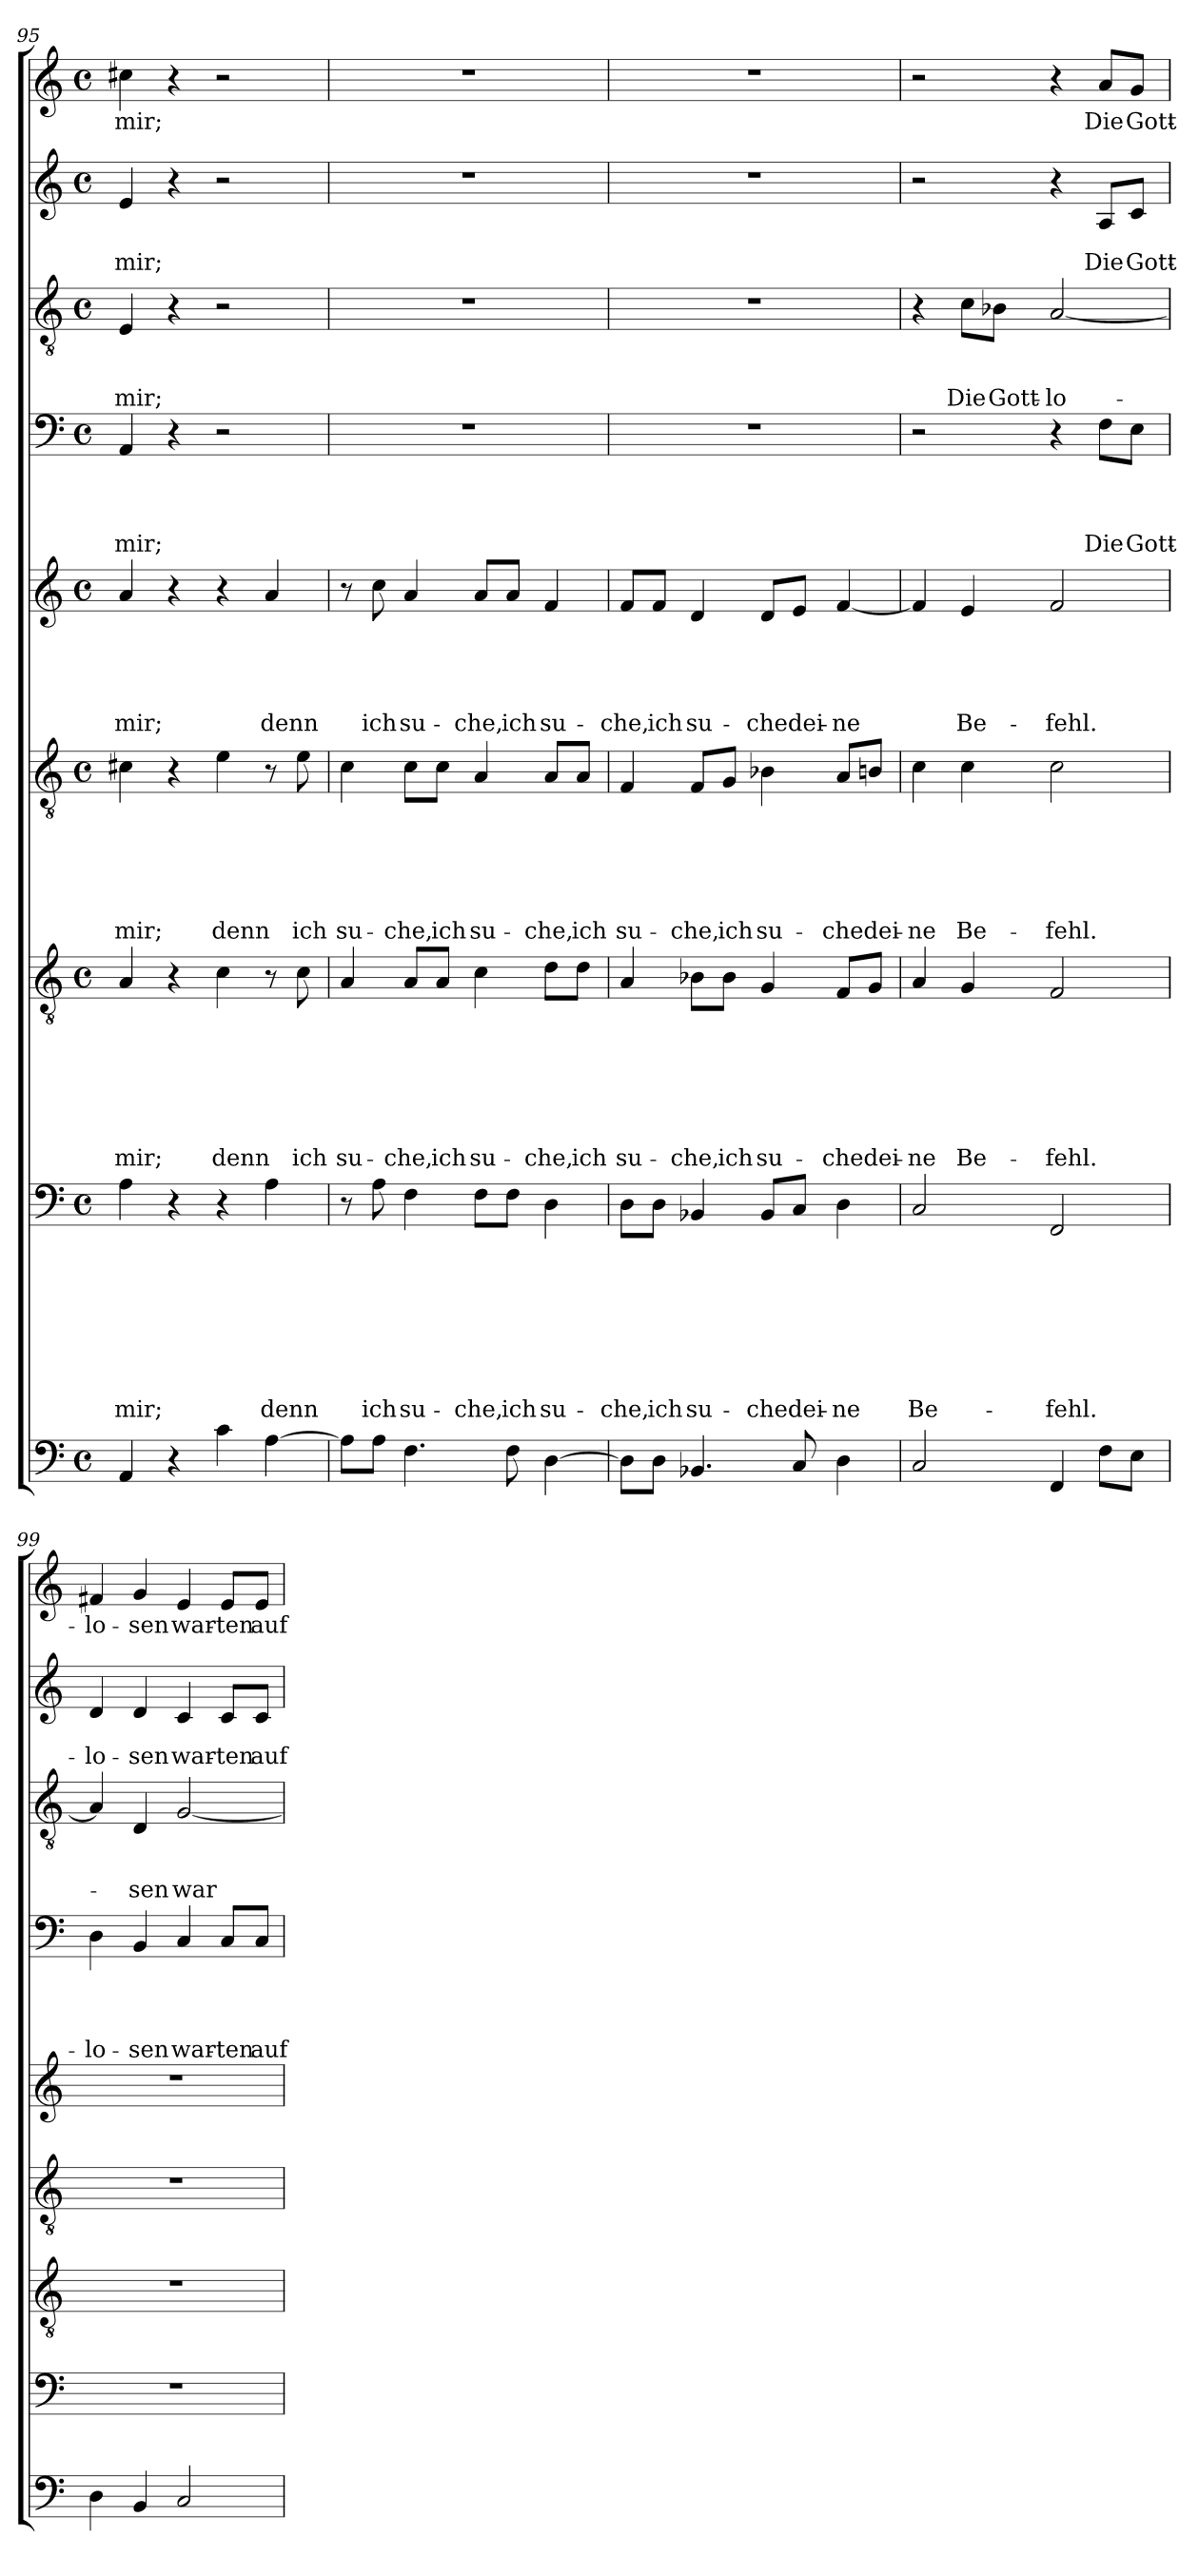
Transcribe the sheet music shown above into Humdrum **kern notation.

**kern	**kern	**text	**text	**text	**text	**text	**text	**text	**text	**kern	**text	**text	**text	**text	**text	**text	**text	**kern	**text	**text	**text	**text	**text	**text	**kern	**text	**text	**text	**text	**text	**kern	**text	**text	**text	**text	**kern	**text	**text	**text	**kern	**text	**text	**kern	**text
*part9	*part8	*part8	*part8	*part8	*part8	*part8	*part8	*part8	*part8	*part7	*part7	*part7	*part7	*part7	*part7	*part7	*part7	*part6	*part6	*part6	*part6	*part6	*part6	*part6	*part5	*part5	*part5	*part5	*part5	*part5	*part4	*part4	*part4	*part4	*part4	*part3	*part3	*part3	*part3	*part2	*part2	*part2	*part1	*part1
*staff9	*staff8	*staff8	*staff8	*staff8	*staff8	*staff8	*staff8	*staff8	*staff8	*staff7	*staff7	*staff7	*staff7	*staff7	*staff7	*staff7	*staff7	*staff6	*staff6	*staff6	*staff6	*staff6	*staff6	*staff6	*staff5	*staff5	*staff5	*staff5	*staff5	*staff5	*staff4	*staff4	*staff4	*staff4	*staff4	*staff3	*staff3	*staff3	*staff3	*staff2	*staff2	*staff2	*staff1	*staff1
*clefF4	*clefF4	*	*	*	*	*	*	*	*	*clefGv2	*	*	*	*	*	*	*	*clefGv2	*	*	*	*	*	*	*clefG2	*	*	*	*	*	*clefF4	*	*	*	*	*clefGv2	*	*	*	*clefG2	*	*	*clefG2	*
*k[]	*k[]	*	*	*	*	*	*	*	*	*k[]	*	*	*	*	*	*	*	*k[]	*	*	*	*	*	*	*k[]	*	*	*	*	*	*k[]	*	*	*	*	*k[]	*	*	*	*k[]	*	*	*k[]	*
*C:	*C:	*	*	*	*	*	*	*	*	*C:	*	*	*	*	*	*	*	*C:	*	*	*	*	*	*	*C:	*	*	*	*	*	*C:	*	*	*	*	*C:	*	*	*	*C:	*	*	*C:	*
*M4/4	*M4/4	*	*	*	*	*	*	*	*	*M4/4	*	*	*	*	*	*	*	*M4/4	*	*	*	*	*	*	*M4/4	*	*	*	*	*	*M4/4	*	*	*	*	*M4/4	*	*	*	*M4/4	*	*	*M4/4	*
*met(c)	*met(c)	*	*	*	*	*	*	*	*	*met(c)	*	*	*	*	*	*	*	*met(c)	*	*	*	*	*	*	*met(c)	*	*	*	*	*	*met(c)	*	*	*	*	*met(c)	*	*	*	*met(c)	*	*	*met(c)	*
=95	=95	=95	=95	=95	=95	=95	=95	=95	=95	=95	=95	=95	=95	=95	=95	=95	=95	=95	=95	=95	=95	=95	=95	=95	=95	=95	=95	=95	=95	=95	=95	=95	=95	=95	=95	=95	=95	=95	=95	=95	=95	=95	=95	=95
!	!	!	!	!	!	!	!	!	!LO:LY:b	!	!	!	!	!	!	!	!LO:LY:b	!	!	!	!	!	!	!LO:LY:b	!	!	!	!	!	!LO:LY:b	!	!	!	!	!LO:LY:b	!	!	!	!LO:LY:b	!	!	!LO:LY:b	!	!LO:LY:b
4AA/	4A\	.	.	.	.	.	.	.	mir;	4A/	.	.	.	.	.	.	mir;	4c#X\	.	.	.	.	.	mir;	4a/	.	.	.	.	mir;	4AA/	.	.	.	mir;	4E/	.	.	mir;	4e/	.	mir;	4cc#X\	mir;
4r	4r	.	.	.	.	.	.	.	.	4r	.	.	.	.	.	.	.	4r	.	.	.	.	.	.	4r	.	.	.	.	.	4r	.	.	.	.	4r	.	.	.	4r	.	.	4r	.
!	!	!	!	!	!	!	!	!	!	!	!	!	!	!	!	!	!LO:LY:b	!	!	!	!	!	!	!LO:LY:b	!	!	!	!	!	!	!	!	!	!	!	!	!	!	!	!	!	!	!	!
4c\	4r	.	.	.	.	.	.	.	.	4c\	.	.	.	.	.	.	denn	4e\	.	.	.	.	.	denn	4r	.	.	.	.	.	2r	.	.	.	.	2r	.	.	.	2r	.	.	2r	.
!	!	!	!	!	!	!	!	!	!LO:LY:b	!	!	!	!	!	!	!	!	!	!	!	!	!	!	!	!	!	!	!	!	!LO:LY:b	!	!	!	!	!	!	!	!	!	!	!	!	!	!
[4A\	4A\	.	.	.	.	.	.	.	denn	8r	.	.	.	.	.	.	.	8r	.	.	.	.	.	.	4a/	.	.	.	.	denn	.	.	.	.	.	.	.	.	.	.	.	.	.	.
!	!	!	!	!	!	!	!	!	!	!	!	!	!	!	!	!	!LO:LY:b	!	!	!	!	!	!	!LO:LY:b	!	!	!	!	!	!	!	!	!	!	!	!	!	!	!	!	!	!	!	!
.	.	.	.	.	.	.	.	.	.	8c\	.	.	.	.	.	.	ich	8e\	.	.	.	.	.	ich	.	.	.	.	.	.	.	.	.	.	.	.	.	.	.	.	.	.	.	.
=96	=96	=96	=96	=96	=96	=96	=96	=96	=96	=96	=96	=96	=96	=96	=96	=96	=96	=96	=96	=96	=96	=96	=96	=96	=96	=96	=96	=96	=96	=96	=96	=96	=96	=96	=96	=96	=96	=96	=96	=96	=96	=96	=96	=96
!	!	!	!	!	!	!	!	!	!	!	!	!	!	!	!	!	!LO:LY:b	!	!	!	!	!	!	!LO:LY:b	!	!	!	!	!	!	!	!	!	!	!	!	!	!	!	!	!	!	!	!
8A\L]	8r	.	.	.	.	.	.	.	.	4A/	.	.	.	.	.	.	su-	4c\	.	.	.	.	.	su-	8r	.	.	.	.	.	1r	.	.	.	.	1r	.	.	.	1r	.	.	1r	.
!	!	!	!	!	!	!	!	!	!LO:LY:b	!	!	!	!	!	!	!	!	!	!	!	!	!	!	!	!	!	!	!	!	!LO:LY:b	!	!	!	!	!	!	!	!	!	!	!	!	!	!
8A\J	8A\	.	.	.	.	.	.	.	ich	.	.	.	.	.	.	.	.	.	.	.	.	.	.	.	8cc\	.	.	.	.	ich	.	.	.	.	.	.	.	.	.	.	.	.	.	.
!	!	!	!	!	!	!	!	!	!LO:LY:b	!	!	!	!	!	!	!	!LO:LY:b	!	!	!	!	!	!	!LO:LY:b	!	!	!	!	!	!LO:LY:b	!	!	!	!	!	!	!	!	!	!	!	!	!	!
4.F\	4F\	.	.	.	.	.	.	.	su-	8A/L	.	.	.	.	.	.	-che,	8c\L	.	.	.	.	.	-che,	4a/	.	.	.	.	su-	.	.	.	.	.	.	.	.	.	.	.	.	.	.
!	!	!	!	!	!	!	!	!	!	!	!	!	!	!	!	!	!LO:LY:b	!	!	!	!	!	!	!LO:LY:b	!	!	!	!	!	!	!	!	!	!	!	!	!	!	!	!	!	!	!	!
.	.	.	.	.	.	.	.	.	.	8A/J	.	.	.	.	.	.	ich	8c\J	.	.	.	.	.	ich	.	.	.	.	.	.	.	.	.	.	.	.	.	.	.	.	.	.	.	.
!	!	!	!	!	!	!	!	!	!LO:LY:b	!	!	!	!	!	!	!	!LO:LY:b	!	!	!	!	!	!	!LO:LY:b	!	!	!	!	!	!LO:LY:b	!	!	!	!	!	!	!	!	!	!	!	!	!	!
.	8F\L	.	.	.	.	.	.	.	-che,	4c\	.	.	.	.	.	.	su-	4A/	.	.	.	.	.	su-	8a/L	.	.	.	.	-che,	.	.	.	.	.	.	.	.	.	.	.	.	.	.
!	!	!	!	!	!	!	!	!	!LO:LY:b	!	!	!	!	!	!	!	!	!	!	!	!	!	!	!	!	!	!	!	!	!LO:LY:b	!	!	!	!	!	!	!	!	!	!	!	!	!	!
8F\	8F\J	.	.	.	.	.	.	.	ich	.	.	.	.	.	.	.	.	.	.	.	.	.	.	.	8a/J	.	.	.	.	ich	.	.	.	.	.	.	.	.	.	.	.	.	.	.
!	!	!	!	!	!	!	!	!	!LO:LY:b	!	!	!	!	!	!	!	!LO:LY:b	!	!	!	!	!	!	!LO:LY:b	!	!	!	!	!	!LO:LY:b	!	!	!	!	!	!	!	!	!	!	!	!	!	!
[4D\	4D\	.	.	.	.	.	.	.	su-	8d\L	.	.	.	.	.	.	-che,	8A/L	.	.	.	.	.	-che,	4f/	.	.	.	.	su-	.	.	.	.	.	.	.	.	.	.	.	.	.	.
!	!	!	!	!	!	!	!	!	!	!	!	!	!	!	!	!	!LO:LY:b	!	!	!	!	!	!	!LO:LY:b	!	!	!	!	!	!	!	!	!	!	!	!	!	!	!	!	!	!	!	!
.	.	.	.	.	.	.	.	.	.	8d\J	.	.	.	.	.	.	ich	8A/J	.	.	.	.	.	ich	.	.	.	.	.	.	.	.	.	.	.	.	.	.	.	.	.	.	.	.
!!LO:PB:g=z
=97	=97	=97	=97	=97	=97	=97	=97	=97	=97	=97	=97	=97	=97	=97	=97	=97	=97	=97	=97	=97	=97	=97	=97	=97	=97	=97	=97	=97	=97	=97	=97	=97	=97	=97	=97	=97	=97	=97	=97	=97	=97	=97	=97	=97
!	!	!	!	!	!	!	!	!	!LO:LY:b	!	!	!	!	!	!	!	!LO:LY:b	!	!	!	!	!	!	!LO:LY:b	!	!	!	!	!	!LO:LY:b	!	!	!	!	!	!	!	!	!	!	!	!	!	!
8D\L]	8D\L	.	.	.	.	.	.	.	-che,	4A/	.	.	.	.	.	.	su-	4F/	.	.	.	.	.	su-	8f/L	.	.	.	.	-che,	1r	.	.	.	.	1r	.	.	.	1r	.	.	1r	.
!	!	!	!	!	!	!	!	!	!LO:LY:b	!	!	!	!	!	!	!	!	!	!	!	!	!	!	!	!	!	!	!	!	!LO:LY:b	!	!	!	!	!	!	!	!	!	!	!	!	!	!
8D\J	8D\J	.	.	.	.	.	.	.	ich	.	.	.	.	.	.	.	.	.	.	.	.	.	.	.	8f/J	.	.	.	.	ich	.	.	.	.	.	.	.	.	.	.	.	.	.	.
!	!	!	!	!	!	!	!	!	!LO:LY:b	!	!	!	!	!	!	!	!LO:LY:b	!	!	!	!	!	!	!LO:LY:b	!	!	!	!	!	!LO:LY:b	!	!	!	!	!	!	!	!	!	!	!	!	!	!
4.BB-X/	4BB-X/	.	.	.	.	.	.	.	su-	8B-X\L	.	.	.	.	.	.	-che,	8F/L	.	.	.	.	.	-che,	4d/	.	.	.	.	su-	.	.	.	.	.	.	.	.	.	.	.	.	.	.
!	!	!	!	!	!	!	!	!	!	!	!	!	!	!	!	!	!LO:LY:b	!	!	!	!	!	!	!LO:LY:b	!	!	!	!	!	!	!	!	!	!	!	!	!	!	!	!	!	!	!	!
.	.	.	.	.	.	.	.	.	.	8B-\J	.	.	.	.	.	.	ich	8G/J	.	.	.	.	.	ich	.	.	.	.	.	.	.	.	.	.	.	.	.	.	.	.	.	.	.	.
!	!	!	!	!	!	!	!	!	!LO:LY:b	!	!	!	!	!	!	!	!LO:LY:b	!	!	!	!	!	!	!LO:LY:b	!	!	!	!	!	!LO:LY:b	!	!	!	!	!	!	!	!	!	!	!	!	!	!
.	8BB-/L	.	.	.	.	.	.	.	-che	4G/	.	.	.	.	.	.	su-	4B-X\	.	.	.	.	.	su-	8d/L	.	.	.	.	-che	.	.	.	.	.	.	.	.	.	.	.	.	.	.
!	!	!	!	!	!	!	!	!	!LO:LY:b	!	!	!	!	!	!	!	!	!	!	!	!	!	!	!	!	!	!	!	!	!LO:LY:b	!	!	!	!	!	!	!	!	!	!	!	!	!	!
8C/	8C/J	.	.	.	.	.	.	.	dei-	.	.	.	.	.	.	.	.	.	.	.	.	.	.	.	8e/J	.	.	.	.	dei-	.	.	.	.	.	.	.	.	.	.	.	.	.	.
!	!	!	!	!	!	!	!	!	!LO:LY:b	!	!	!	!	!	!	!	!LO:LY:b	!	!	!	!	!	!	!LO:LY:b	!	!	!	!	!	!LO:LY:b	!	!	!	!	!	!	!	!	!	!	!	!	!	!
4D\	4D\	.	.	.	.	.	.	.	-ne	8F/L	.	.	.	.	.	.	-che	8A/L	.	.	.	.	.	-che	[4f/	.	.	.	.	-ne	.	.	.	.	.	.	.	.	.	.	.	.	.	.
!	!	!	!	!	!	!	!	!	!	!	!	!	!	!	!	!	!LO:LY:b	!	!	!	!	!	!	!LO:LY:b	!	!	!	!	!	!	!	!	!	!	!	!	!	!	!	!	!	!	!	!
.	.	.	.	.	.	.	.	.	.	8G/J	.	.	.	.	.	.	dei-	8Bn/J	.	.	.	.	.	dei-	.	.	.	.	.	.	.	.	.	.	.	.	.	.	.	.	.	.	.	.
=98	=98	=98	=98	=98	=98	=98	=98	=98	=98	=98	=98	=98	=98	=98	=98	=98	=98	=98	=98	=98	=98	=98	=98	=98	=98	=98	=98	=98	=98	=98	=98	=98	=98	=98	=98	=98	=98	=98	=98	=98	=98	=98	=98	=98
!	!	!	!	!	!	!	!	!	!LO:LY:b	!	!	!	!	!	!	!	!LO:LY:b	!	!	!	!	!	!	!LO:LY:b	!	!	!	!	!	!	!	!	!	!	!	!	!	!	!	!	!	!	!	!
2C/	2C/	.	.	.	.	.	.	.	Be-	4A/	.	.	.	.	.	.	-ne	4c\	.	.	.	.	.	-ne	4f/]	.	.	.	.	.	2r	.	.	.	.	4r	.	.	.	2r	.	.	2r	.
!	!	!	!	!	!	!	!	!	!	!	!	!	!	!	!	!	!LO:LY:b	!	!	!	!	!	!	!LO:LY:b	!	!	!	!	!	!LO:LY:b	!	!	!	!	!	!	!	!	!LO:LY:b	!	!	!	!	!
.	.	.	.	.	.	.	.	.	.	4G/	.	.	.	.	.	.	Be-	4c\	.	.	.	.	.	Be-	4e/	.	.	.	.	Be-	.	.	.	.	.	8c\L	.	.	Die	.	.	.	.	.
!	!	!	!	!	!	!	!	!	!	!	!	!	!	!	!	!	!	!	!	!	!	!	!	!	!	!	!	!	!	!	!	!	!	!	!	!	!	!	!LO:LY:b	!	!	!	!	!
.	.	.	.	.	.	.	.	.	.	.	.	.	.	.	.	.	.	.	.	.	.	.	.	.	.	.	.	.	.	.	.	.	.	.	.	8B-X\J	.	.	Gott-	.	.	.	.	.
!	!	!	!	!	!	!	!	!	!LO:LY:b	!	!	!	!	!	!	!	!LO:LY:b	!	!	!	!	!	!	!LO:LY:b	!	!	!	!	!	!LO:LY:b	!	!	!	!	!	!	!	!	!LO:LY:b	!	!	!	!	!
4FF/	2FF/	.	.	.	.	.	.	.	-fehl.	2F/	.	.	.	.	.	.	-fehl.	2c\	.	.	.	.	.	-fehl.	2f/	.	.	.	.	-fehl.	4r	.	.	.	.	[2A/	.	.	-lo-	4r	.	.	4r	.
!	!	!	!	!	!	!	!	!	!	!	!	!	!	!	!	!	!	!	!	!	!	!	!	!	!	!	!	!	!	!	!	!	!	!	!LO:LY:b	!	!	!	!	!	!	!LO:LY:b	!	!LO:LY:b
8F\L	.	.	.	.	.	.	.	.	.	.	.	.	.	.	.	.	.	.	.	.	.	.	.	.	.	.	.	.	.	.	8F\L	.	.	.	Die	.	.	.	.	8A/L	.	Die	8a/L	Die
!	!	!	!	!	!	!	!	!	!	!	!	!	!	!	!	!	!	!	!	!	!	!	!	!	!	!	!	!	!	!	!	!	!	!	!LO:LY:b	!	!	!	!	!	!	!LO:LY:b	!	!LO:LY:b
8E\J	.	.	.	.	.	.	.	.	.	.	.	.	.	.	.	.	.	.	.	.	.	.	.	.	.	.	.	.	.	.	8E\J	.	.	.	Gott-	.	.	.	.	8c/J	.	Gott-	8g/J	Gott-
=99	=99	=99	=99	=99	=99	=99	=99	=99	=99	=99	=99	=99	=99	=99	=99	=99	=99	=99	=99	=99	=99	=99	=99	=99	=99	=99	=99	=99	=99	=99	=99	=99	=99	=99	=99	=99	=99	=99	=99	=99	=99	=99	=99	=99
!	!	!	!	!	!	!	!	!	!	!	!	!	!	!	!	!	!	!	!	!	!	!	!	!	!	!	!	!	!	!	!	!	!	!	!LO:LY:b	!	!	!	!	!	!	!LO:LY:b	!	!LO:LY:b
4D\	1r	.	.	.	.	.	.	.	.	1r	.	.	.	.	.	.	.	1r	.	.	.	.	.	.	1r	.	.	.	.	.	4D\	.	.	.	-lo-	4A/]	.	.	.	4d/	.	-lo-	4f#X/	-lo-
!	!	!	!	!	!	!	!	!	!	!	!	!	!	!	!	!	!	!	!	!	!	!	!	!	!	!	!	!	!	!	!	!	!	!	!LO:LY:b	!	!	!	!LO:LY:b	!	!	!LO:LY:b	!	!LO:LY:b
4BB/	.	.	.	.	.	.	.	.	.	.	.	.	.	.	.	.	.	.	.	.	.	.	.	.	.	.	.	.	.	.	4BB/	.	.	.	-sen	4D/	.	.	-sen	4d/	.	-sen	4g/	-sen
!	!	!	!	!	!	!	!	!	!	!	!	!	!	!	!	!	!	!	!	!	!	!	!	!	!	!	!	!	!	!	!	!	!	!	!LO:LY:b	!	!	!	!LO:LY:b	!	!	!LO:LY:b	!	!LO:LY:b
2C/	.	.	.	.	.	.	.	.	.	.	.	.	.	.	.	.	.	.	.	.	.	.	.	.	.	.	.	.	.	.	4C/	.	.	.	war-	[2G/	.	.	war-	4c/	.	war-	4e/	war-
!	!	!	!	!	!	!	!	!	!	!	!	!	!	!	!	!	!	!	!	!	!	!	!	!	!	!	!	!	!	!	!	!	!	!	!LO:LY:b	!	!	!	!	!	!	!LO:LY:b	!	!LO:LY:b
.	.	.	.	.	.	.	.	.	.	.	.	.	.	.	.	.	.	.	.	.	.	.	.	.	.	.	.	.	.	.	8C/L	.	.	.	-ten	.	.	.	.	8c/L	.	-ten	8e/L	-ten
!	!	!	!	!	!	!	!	!	!	!	!	!	!	!	!	!	!	!	!	!	!	!	!	!	!	!	!	!	!	!	!	!	!	!	!LO:LY:b	!	!	!	!	!	!	!LO:LY:b	!	!LO:LY:b
.	.	.	.	.	.	.	.	.	.	.	.	.	.	.	.	.	.	.	.	.	.	.	.	.	.	.	.	.	.	.	8C/J	.	.	.	auf	.	.	.	.	8c/J	.	auf	8e/J	auf
=	=	=	=	=	=	=	=	=	=	=	=	=	=	=	=	=	=	=	=	=	=	=	=	=	=	=	=	=	=	=	=	=	=	=	=	=	=	=	=	=	=	=	=	=
*-	*-	*-	*-	*-	*-	*-	*-	*-	*-	*-	*-	*-	*-	*-	*-	*-	*-	*-	*-	*-	*-	*-	*-	*-	*-	*-	*-	*-	*-	*-	*-	*-	*-	*-	*-	*-	*-	*-	*-	*-	*-	*-	*-	*-
